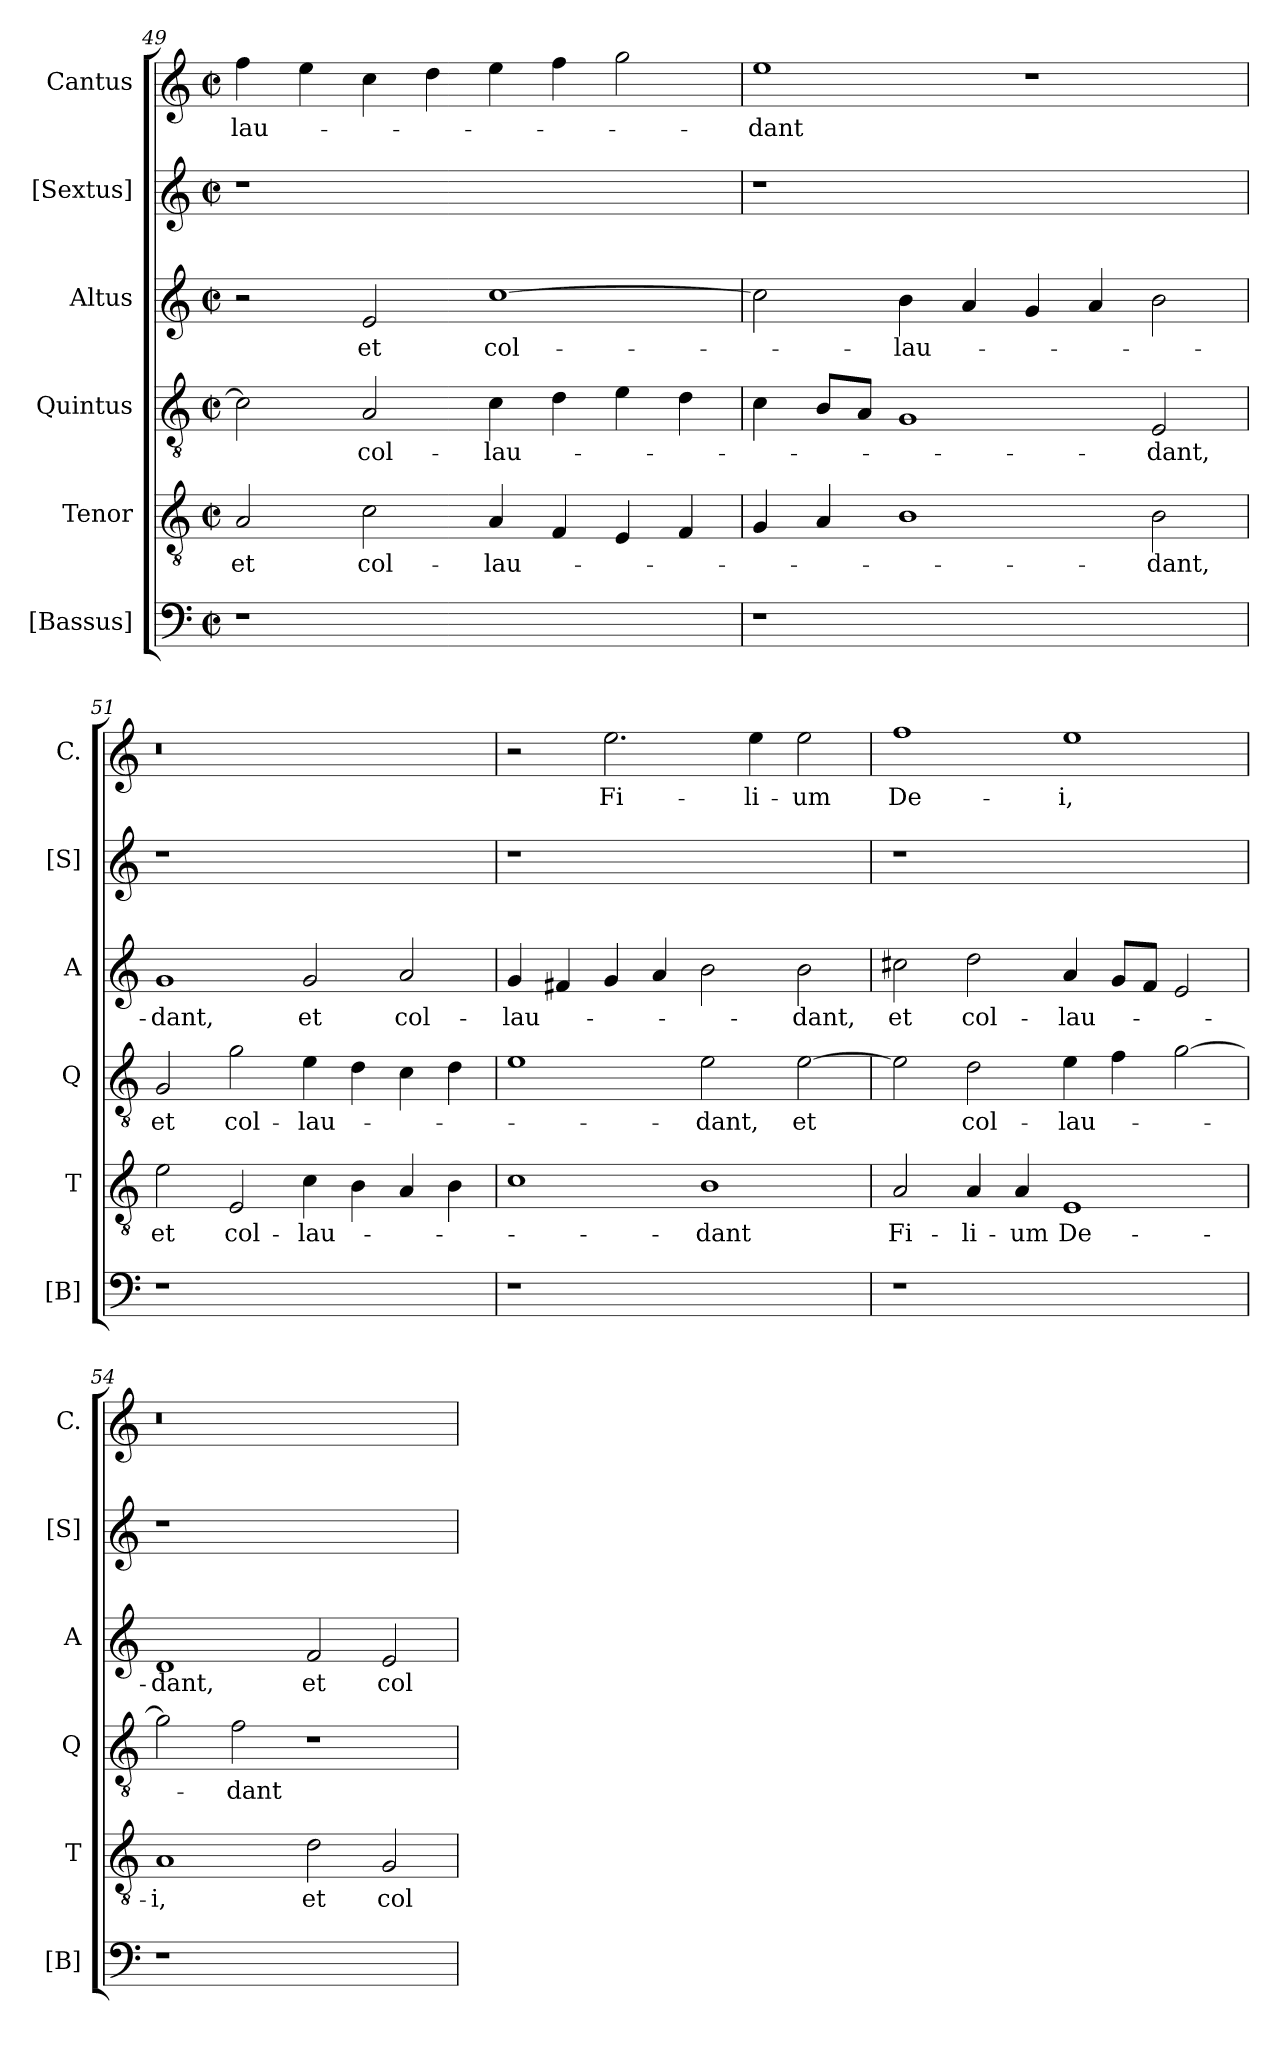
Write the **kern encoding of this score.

**kern	**kern	**text	**kern	**text	**kern	**text	**kern	**kern	**text
*part6	*part5	*part5	*part4	*part4	*part3	*part3	*part2	*part1	*part1
*staff6	*staff5	*staff5	*staff4	*staff4	*staff3	*staff3	*staff2	*staff1	*staff1
*I"[Bassus]	*I"Tenor	*	*I"Quintus	*	*I"Altus	*	*I"[Sextus]	*I"Cantus	*
*I'[B]	*I'T	*	*I'Q	*	*I'A	*	*I'[S]	*I'C.	*
*clefF4	*clefGv2	*	*clefGv2	*	*clefG2	*	*clefG2	*clefG2	*
*k[]	*k[]	*	*k[]	*	*k[]	*	*k[]	*k[]	*
*C:	*C:	*	*C:	*	*C:	*	*C:	*C:	*
*M2/2	*M2/2	*	*M2/2	*	*M2/2	*	*M2/2	*M2/2	*
*met(c|)	*met(c|)	*	*met(c|)	*	*met(c|)	*	*met(c|)	*met(c|)	*
=49	=49	=49	=49	=49	=49	=49	=49	=49	=49
1r	2A/	et	2c\]	.	2r	.	1r	4ff\	-lau-
.	.	.	.	.	.	.	.	4ee\	.
.	2c\	col-	2A/	col-	2e/	et	.	4cc\	.
.	.	.	.	.	.	.	.	4dd\	.
1ryy	4A/	-lau-	4c\	-lau-	[1cc\	col-	1ryy	4ee\	.
.	4F/	.	4d\	.	.	.	.	4ff\	.
.	4E/	.	4e\	.	.	.	.	2gg\	.
.	4F/	.	4d\	.	.	.	.	.	.
=50	=50	=50	=50	=50	=50	=50	=50	=50	=50
1r	4G/	.	4c\	.	2cc\]	.	1r	1ee\	-dant
.	4A/	.	8B/L	.	.	.	.	.	.
.	.	.	8A/J	.	.	.	.	.	.
.	1B\	.	1G/	.	4b\	-lau-	.	.	.
.	.	.	.	.	4a/	.	.	.	.
1ryy	.	.	.	.	4g/	.	1ryy	1r	.
.	.	.	.	.	4a/	.	.	.	.
.	2B\	-dant,	2E/	-dant,	2b\	.	.	.	.
=51	=51	=51	=51	=51	=51	=51	=51	=51	=51
!	!	!	!	!	!	!	!	!LO:N:vis=0	!
1r	2e\	et	2G/	et	1g/	-dant,	1r	1r	.
.	2E/	col-	2g\	col-	.	.	.	.	.
1ryy	4c\	-lau-	4e\	-lau-	2g/	et	1ryy	1ryy	.
.	4B\	.	4d\	.	.	.	.	.	.
.	4A/	.	4c\	.	2a/	col-	.	.	.
.	4B\	.	4d\	.	.	.	.	.	.
=52	=52	=52	=52	=52	=52	=52	=52	=52	=52
1r	1c\	.	1e\	.	4g/	-lau-	1r	2r	.
.	.	.	.	.	4f#X/	.	.	.	.
.	.	.	.	.	4g/	.	.	2.ee\	Fi-
.	.	.	.	.	4a/	.	.	.	.
1ryy	1B\	-dant	2e\	-dant,	2b\	.	1ryy	.	.
.	.	.	.	.	.	.	.	4ee\	-li-
.	.	.	[2e\	et	2b\	-dant,	.	2ee\	-um
=53	=53	=53	=53	=53	=53	=53	=53	=53	=53
1r	2A/	Fi-	2e\]	.	2cc#X\	et	1r	1ff\	De-
.	4A/	-li-	2d\	col-	2dd\	col-	.	.	.
.	4A/	-um	.	.	.	.	.	.	.
1ryy	1E/	De-	4e\	-lau-	4a/	-lau-	1ryy	1ee\	-i,
.	.	.	4f\	.	8g/L	.	.	.	.
.	.	.	.	.	8f/J	.	.	.	.
.	.	.	[2g\	.	2e/	.	.	.	.
=54	=54	=54	=54	=54	=54	=54	=54	=54	=54
!	!	!	!	!	!	!	!	!LO:N:vis=0	!
1r	1A/	-i,	2g\]	.	1d/	-dant,	1r	1r	.
.	.	.	2f\	-dant	.	.	.	.	.
1ryy	2d\	et	1r	.	2f/	et	1ryy	1ryy	.
.	2G/	col-	.	.	2e/	col-	.	.	.
=	=	=	=	=	=	=	=	=	=
*-	*-	*-	*-	*-	*-	*-	*-	*-	*-
